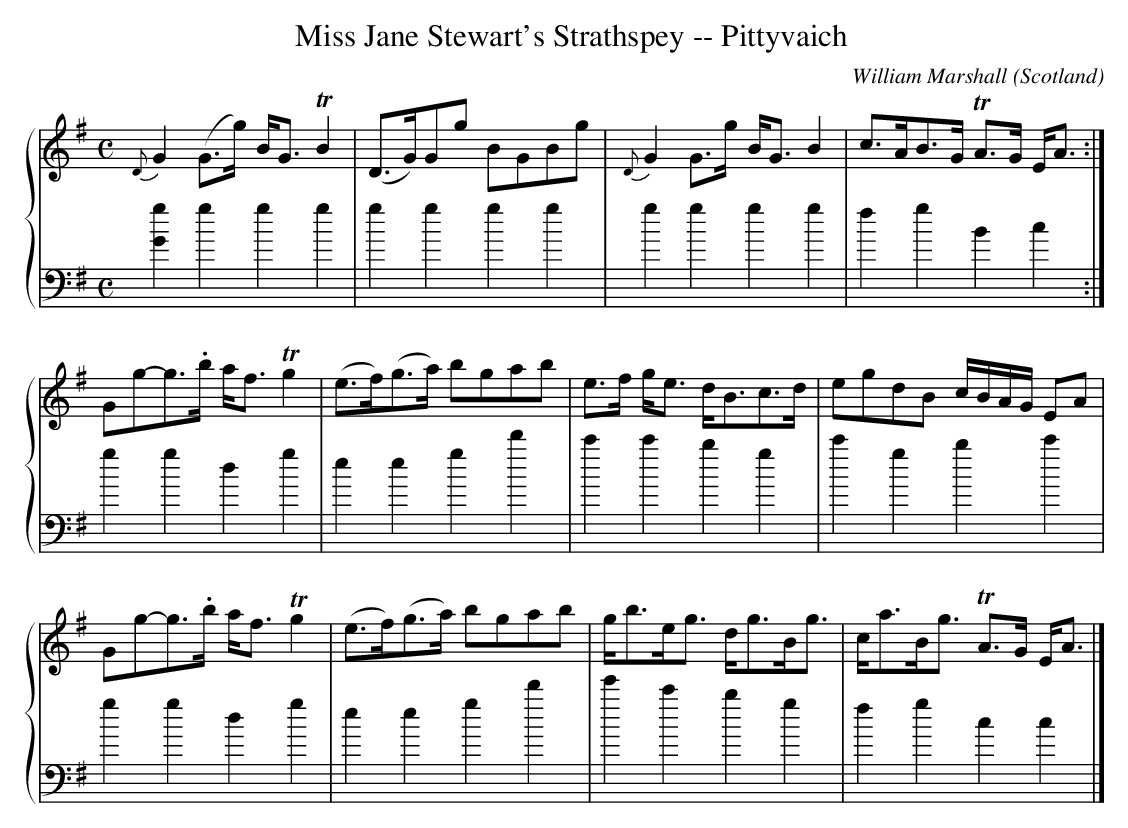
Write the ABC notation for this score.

X:1
T:Miss Jane Stewart's Strathspey -- Pittyvaich
C:William Marshall
L:1/8
M:C
O:Scotland
K:G
%%staves {1 2}
V:1
{D}G2 (G>g) B<G !trill!B2 | (D>G)Gg BGBg | \
{D}G2 G>g B<G B2 | c>AB>G !trill!A>G E<A :|
Gg-g>.b a<f !trill!g2 | (e>f)(g>a) bgab | \
e>f g<e d<Bc>d | egdB c/B/A/G/ EA |
Gg-g>.b a<f !trill!g2 | (e>f)(g>a) bgab |\
g<be<g d<gB<g | c<aB<g !trill!A>G E<A |]
V:2 clef=bass
L:1/4
[Gg]ggg | gggg | gggg | fgBc :| \
ggdg | eegd' | c'c'bg | c'gbc' | ggdg | eegd' | e'c'bg | fgcc |]
